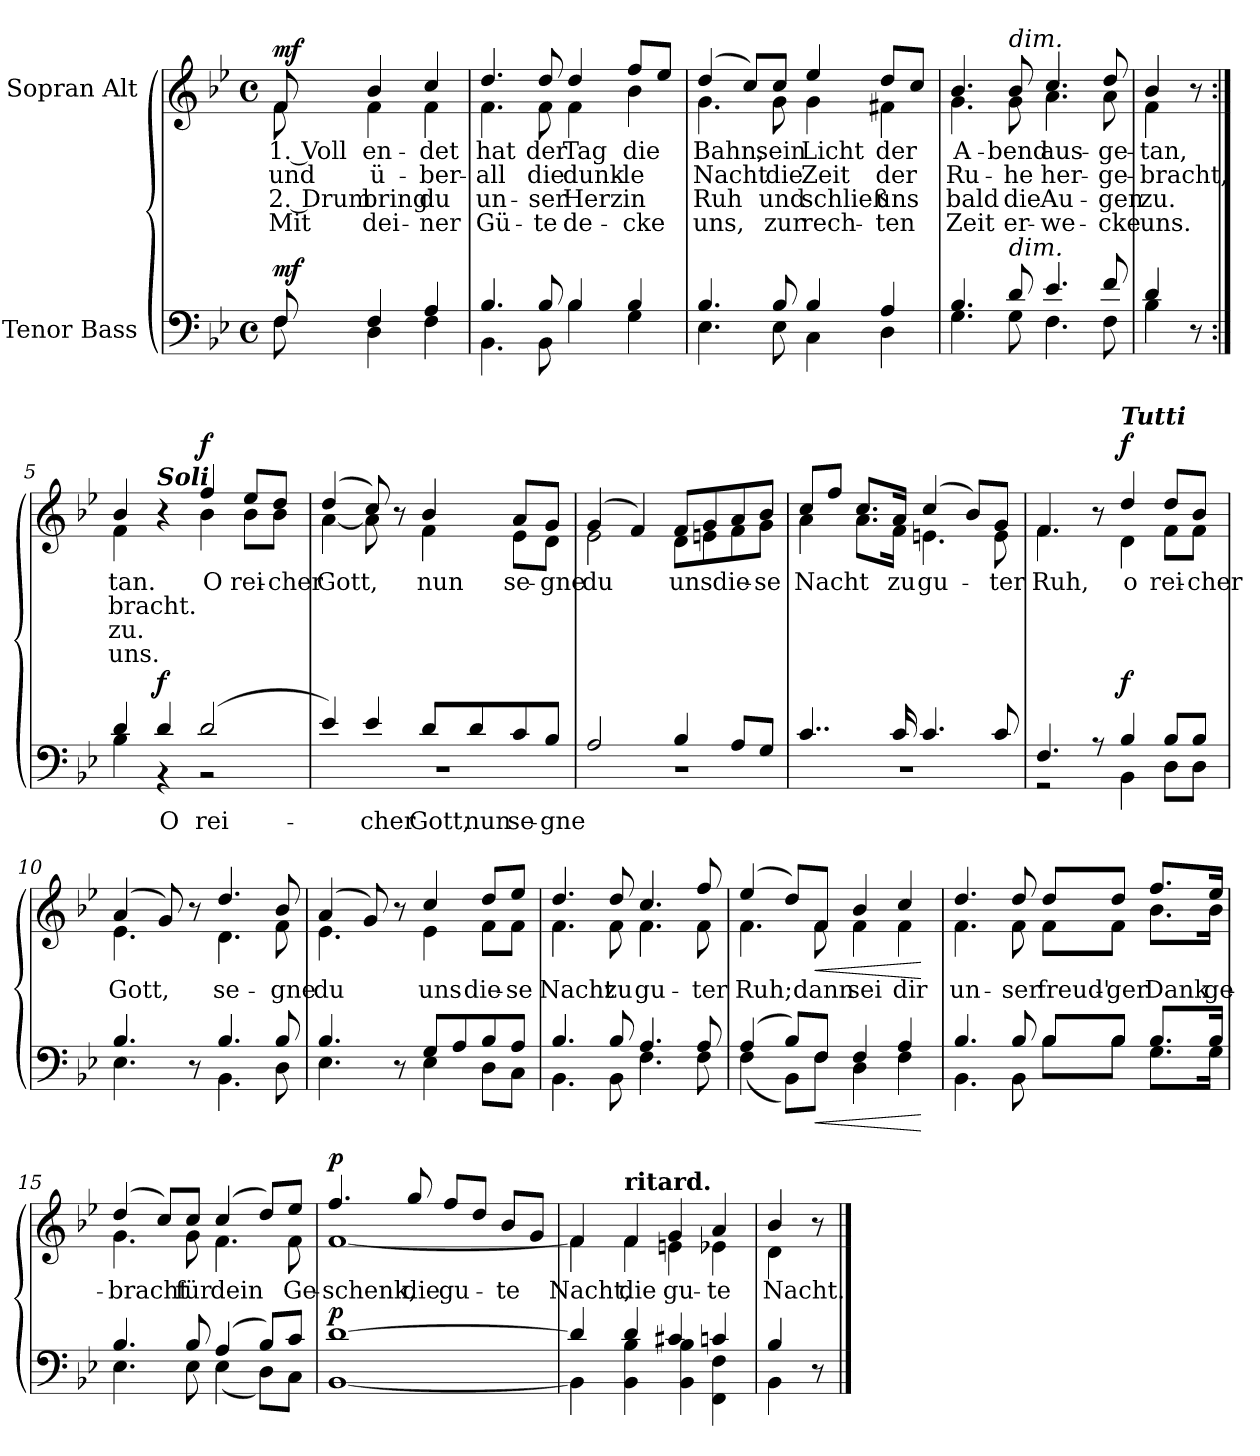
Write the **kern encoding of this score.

**kern	**text	**dynam	**kern	**text	**text	**text	**text	**dynam
*part2	*part2	*part2	*part1	*part1	*part1	*part1	*part1	*part1
*staff2	*staff2	*staff2	*staff1	*staff1	*staff1	*staff1	*staff1	*staff1
*I"Tenor Bass	*	*	*I"Sopran Alt	*	*	*	*	*
*clefF4	*	*	*clefG2	*	*	*	*	*
*k[b-e-]	*	*	*k[b-e-]	*	*	*	*	*
*M4/4	*	*	*M4/4	*	*	*	*	*
*met(c)	*	*	*met(c)	*	*	*	*	*
=1	=1	=1	=1	=1	=1	=1	=1	=1
*^	*	*	*	*	*	*	*	*
!	!	!	!	!LO:TX:a:B:t=Gemäßigt	!	!	!	!	!
!	!	!	!LO:DY:b	!	!LO:LY:b	!LO:LY:b	!LO:LY:b	!LO:LY:b	!LO:DY:b
*	*	*	*	*^	*	*	*	*	*
8F/	8F\	.	mf	8f/	8f\	1. Voll	und	2. Drum	Mit	mf
!	!	!	!	!	!	!LO:LY:b	!LO:LY:b	!LO:LY:b	!LO:LY:b	!
4F/	4D\	.	.	4b-/	4f\	-en-	ü-	bring	dei-	.
!	!	!	!	!	!	!LO:LY:b	!LO:LY:b	!LO:LY:b	!LO:LY:b	!
4A/	4F\	.	.	4cc/	4f\	-det	-ber-	du	-ner	.
=2	=2	=2	=2	=2	=2	=2	=2	=2	=2	=2
!	!	!	!	!	!	!LO:LY:b	!LO:LY:b	!LO:LY:b	!LO:LY:b	!
4.B-/	4.BB-\	.	.	4.dd/	4.f\	hat	-all	un-	Gü-	.
!	!	!	!	!	!	!LO:LY:b	!LO:LY:b	!LO:LY:b	!LO:LY:b	!
8B-/	8BB-\	.	.	8dd/	8f\	der	die	-ser	-te	.
!	!	!	!	!	!	!LO:LY:b	!LO:LY:b	!LO:LY:b	!LO:LY:b	!
4B-/	4B-\	.	.	4dd/	4f\	Tag	dunk-	Herz	de-	.
!	!	!	!	!	!	!LO:LY:b	!LO:LY:b	!LO:LY:b	!LO:LY:b	!
4B-/	4G\	.	.	8ff/L	4b-\	die	-le	in	-cke	.
.	.	.	.	8ee-/J	.	.	.	.	.	.
=3	=3	=3	=3	=3	=3	=3	=3	=3	=3	=3
!	!	!	!	!	!	!LO:LY:b	!LO:LY:b	!LO:LY:b	!LO:LY:b	!
4.B-/	4.E-\	.	.	(>4dd/	4.g\	Bahn,	Nacht	Ruh	uns,	.
.	.	.	.	8cc/L)	.	.	.	.	.	.
!	!	!	!	!	!	!LO:LY:b	!LO:LY:b	!LO:LY:b	!LO:LY:b	!
8B-/	8E-\	.	.	8cc/J	8g\	sein	die	und	zur	.
!	!	!	!	!	!	!LO:LY:b	!LO:LY:b	!LO:LY:b	!LO:LY:b	!
4B-/	4C\	.	.	4ee-/	4g\	Licht	Zeit	schließ	rech-	.
!	!	!	!	!	!	!LO:LY:b	!LO:LY:b	!LO:LY:b	!LO:LY:b	!
4A/	4D\	.	.	8dd/L	4f#X\	der	der	uns	-ten	.
.	.	.	.	8cc/J	.	.	.	.	.	.
!!LO:LB:g=z	!!
=4	=4	=4	=4	=4	=4	=4	=4	=4	=4	=4
!	!	!	!	!	!	!LO:LY:b	!LO:LY:b	!LO:LY:b	!LO:LY:b	!
4.B-/	4.G\	.	.	4.b-/	4.g\	A-	Ru-	bald	Zeit	.
!	!	!	!	!LO:TX:a:i:t=dim.	!	!	!	!	!	!
!LO:TX:a:i:t=dim.	!	!	!	!	!	!	!	!	!	!
!	!	!	!	!	!	!LO:LY:b	!LO:LY:b	!LO:LY:b	!LO:LY:b	!
8d/	8G\	.	.	8b-/	8g\	-bend	-he	die	er-	.
!	!	!	!	!	!	!LO:LY:b	!LO:LY:b	!LO:LY:b	!LO:LY:b	!
4.e-/	4.F\	.	.	4.cc/	4.a\	aus-	her-	Au-	-we-	.
!	!	!	!	!	!	!LO:LY:b	!LO:LY:b	!LO:LY:b	!LO:LY:b	!
8f/	8F\	.	.	8dd/	8a\	-ge-	-ge-	-gen	-cke	.
=4X1	=4X1	=4X1	=4X1	=4X1	=4X1	=4X1	=4X1	=4X1	=4X1	=4X1
!	!	!	!	!	!	!LO:LY:b	!LO:LY:b	!LO:LY:b	!LO:LY:b	!
4d/	4B-\	.	.	4b-/	4f\	-tan,	-bracht,	zu.	uns.	.
8r	8ryy	.	.	8r	8ryy	.	.	.	.	.
=5:|!	=5:|!	=5:|!	=5:|!	=5:|!	=5:|!	=5:|!	=5:|!	=5:|!	=5:|!	=5:|!
!	!	!	!	!	!	!LO:LY:b	!LO:LY:b	!LO:LY:b	!LO:LY:b	!
4d/	4B-\	.	.	4b-/	4f\	-tan.	-bracht.	zu.	uns.	.
!	!	!	!	!LO:TX:a:Bi:t=Soli	!	!	!	!	!	!
!	!	!LO:LY:b	!LO:DY:b	!	!	!	!	!	!	!
4d/	4r	O	f	4r	4ryy	.	.	.	.	.
!	!	!LO:LY:b	!	!	!	!LO:LY:b	!	!	!	!LO:DY:b
(>2d/	2r	rei-	.	4ff/	4b-\	O	.	.	.	f
!	!	!	!	!	!	!LO:LY:b	!	!	!	!
.	.	.	.	8ee-/L	8b-\L	rei-	.	.	.	.
!	!	!	!	!	!	!LO:LY:b	!	!	!	!
.	.	.	.	8dd/J	8b-\J	-cher	.	.	.	.
=6	=6	=6	=6	=6	=6	=6	=6	=6	=6	=6
!	!	!	!	!	!	!LO:LY:b	!	!	!	!
4e-/)	1r	.	.	(>4dd/	[4a\	Gott,	.	.	.	.
!	!	!LO:LY:b	!	!	!	!	!	!	!	!
4e-/	.	-cher	.	8cc/)	8a\]	.	.	.	.	.
.	.	.	.	8r	8ryy	.	.	.	.	.
!	!	!LO:LY:b	!	!	!	!LO:LY:b	!	!	!	!
8d/L	.	Gott,	.	4b-/	4f\	nun	.	.	.	.
!	!	!LO:LY:b	!	!	!	!	!	!	!	!
8d/	.	nun	.	.	.	.	.	.	.	.
!	!	!LO:LY:b	!	!	!	!LO:LY:b	!	!	!	!
8c/	.	se-	.	8a/L	8e-\L	se-	.	.	.	.
!	!	!LO:LY:b	!	!	!	!LO:LY:b	!	!	!	!
8B-/J	.	-gne	.	8g/J	8d\J	-gne	.	.	.	.
!!LO:LB:g=z	!!
=7	=7	=7	=7	=7	=7	=7	=7	=7	=7	=7
!	!	!	!	!	!	!LO:LY:b	!	!	!	!
2A/	1r	.	.	(>4g/	2e-\	du	.	.	.	.
.	.	.	.	4f/)	.	.	.	.	.	.
!	!	!	!	!	!	!LO:LY:b	!	!	!	!
4B-/	.	.	.	8f/L	8d\L	uns	.	.	.	.
.	.	.	.	8g/	8en\	.	.	.	.	.
!	!	!	!	!	!	!LO:LY:b	!	!	!	!
8A/L	.	.	.	8a/	8f\	die-	.	.	.	.
!	!	!	!	!	!	!LO:LY:b	!	!	!	!
8G/J	.	.	.	8b-/J	8g\J	-se	.	.	.	.
=8	=8	=8	=8	=8	=8	=8	=8	=8	=8	=8
!	!	!	!	!	!	!LO:LY:b	!	!	!	!
4..c/	1r	.	.	8cc/L	4a\	Nacht	.	.	.	.
.	.	.	.	8ff/J	.	.	.	.	.	.
.	.	.	.	8.cc/L	8.a\L	.	.	.	.	.
!	!	!	!	!	!	!LO:LY:b	!	!	!	!
16c/	.	.	.	16a/Jk	16f\Jk	zu	.	.	.	.
!	!	!	!	!	!	!LO:LY:b	!	!	!	!
4.c/	.	.	.	(>4cc/	4.en\	gu-	.	.	.	.
.	.	.	.	8b-/L)	.	.	.	.	.	.
!	!	!	!	!	!	!LO:LY:b	!	!	!	!
8c/	.	.	.	8g/J	8e\	-ter	.	.	.	.
=9	=9	=9	=9	=9	=9	=9	=9	=9	=9	=9
!	!	!	!	!	!	!LO:LY:b	!	!	!	!
4.F/	2r	.	.	4.f/	4.f\	Ruh,	.	.	.	.
8r	.	.	.	8r	8ryy	.	.	.	.	.
!	!	!	!	!LO:TX:a:Bi:t=Tutti	!	!	!	!	!	!
!	!	!	!LO:DY:b	!	!	!LO:LY:b	!	!	!	!LO:DY:b
4B-/	4BB-\	.	f	4dd/	4d\	o	.	.	.	f
!	!	!	!	!	!	!LO:LY:b	!	!	!	!
8B-/L	8D\L	.	.	8dd/L	8f\L	rei-	.	.	.	.
!	!	!	!	!	!	!LO:LY:b	!	!	!	!
8B-/J	8D\J	.	.	8b-/J	8f\J	-cher	.	.	.	.
=10	=10	=10	=10	=10	=10	=10	=10	=10	=10	=10
!	!	!	!	!	!	!LO:LY:b	!	!	!	!
4.B-/	4.E-\	.	.	(>4a/	4.e-\	Gott,	.	.	.	.
.	.	.	.	8g/)	.	.	.	.	.	.
8r	8ryy	.	.	8r	8ryy	.	.	.	.	.
!	!	!	!	!	!	!LO:LY:b	!	!	!	!
4.B-/	4.BB-\	.	.	4.dd/	4.d\	se-	.	.	.	.
!	!	!	!	!	!	!LO:LY:b	!	!	!	!
8B-/	8D\	.	.	8b-/	8f\	-gne	.	.	.	.
!!LO:LB:g=z	!!
=11	=11	=11	=11	=11	=11	=11	=11	=11	=11	=11
!	!	!	!	!	!	!LO:LY:b	!	!	!	!
4.B-/	4.E-\	.	.	(>4a/	4.e-\	du	.	.	.	.
.	.	.	.	8g/)	.	.	.	.	.	.
8r	8ryy	.	.	8r	8ryy	.	.	.	.	.
!	!	!	!	!	!	!LO:LY:b	!	!	!	!
8G/L	4E-\	.	.	4cc/	4e-\	uns	.	.	.	.
8A/	.	.	.	.	.	.	.	.	.	.
!	!	!	!	!	!	!LO:LY:b	!	!	!	!
8B-/	8D\L	.	.	8dd/L	8f\L	die-	.	.	.	.
!	!	!	!	!	!	!LO:LY:b	!	!	!	!
8A/J	8C\J	.	.	8ee-/J	8f\J	-se	.	.	.	.
=12	=12	=12	=12	=12	=12	=12	=12	=12	=12	=12
!	!	!	!	!	!	!LO:LY:b	!	!	!	!
4.B-/	4.BB-\	.	.	4.dd/	4.f\	Nacht	.	.	.	.
!	!	!	!	!	!	!LO:LY:b	!	!	!	!
8B-/	8BB-\	.	.	8dd/	8f\	zu	.	.	.	.
!	!	!	!	!	!	!LO:LY:b	!	!	!	!
4.A/	4.F\	.	.	4.cc/	4.f\	gu-	.	.	.	.
!	!	!	!	!	!	!LO:LY:b	!	!	!	!
8A/	8F\	.	.	8ff/	8f\	-ter	.	.	.	.
=13	=13	=13	=13	=13	=13	=13	=13	=13	=13	=13
!	!	!	!	!	!	!LO:LY:b	!	!	!	!
(>4A/	(<4F\	.	.	(>4ee-/	4.f\	Ruh;	.	.	.	.
8B-/L)	8BB-\L)	.	.	8dd/L)	.	.	.	.	.	.
!	!	!	!LO:HP:b	!	!	!LO:LY:b	!	!	!	!LO:HP:b
8F/J	8F\J	.	<	8f/J	8f\	dann	.	.	.	<
!	!	!	!	!	!	!LO:LY:b	!	!	!	!
4F/	4D\	.	.	4b-/	4f\	sei	.	.	.	.
!	!	!	!	!	!	!LO:LY:b	!	!	!	!
4A/	4F\	.	.	4cc/	4f\	dir	.	.	.	.
*v	*v	*	*	*	*	*	*	*	*	*
*	*	*	*v	*v	*	*	*	*	*
.	.	[	.	.	.	.	.	[
=14	=14	=14	=14	=14	=14	=14	=14	=14
*^	*	*	*	*	*	*	*	*
!	!	!	!	!	!LO:LY:b	!	!	!	!
*	*	*	*	*^	*	*	*	*	*
4.B-/	4.BB-\	.	.	4.dd/	4.f\	un-	.	.	.	.
!	!	!	!	!	!	!LO:LY:b	!	!	!	!
8B-/	8BB-\	.	.	8dd/	8f\	-ser	.	.	.	.
!	!	!	!	!	!	!LO:LY:b	!	!	!	!
8B-/L	8B-\L	.	.	8dd/L	8f\L	freud'-	.	.	.	.
!	!	!	!	!	!	!LO:LY:b	!	!	!	!
8B-/J	8B-\J	.	.	8dd/J	8f\J	-ger	.	.	.	.
!	!	!	!	!	!	!LO:LY:b	!	!	!	!
8.B-/L	8.G\L	.	.	8.ff/L	8.b-\L	Dank	.	.	.	.
!	!	!	!	!	!	!LO:LY:b	!	!	!	!
16B-/Jk	16G\Jk	.	.	16ee-/Jk	16b-\Jk	ge-	.	.	.	.
!!LO:PB:g=z	!!
=15	=15	=15	=15	=15	=15	=15	=15	=15	=15	=15
!	!	!	!	!	!	!LO:LY:b	!	!	!	!
4.B-/	4.E-\	.	.	(>4dd/	4.g\	-bracht	.	.	.	.
.	.	.	.	8cc/L)	.	.	.	.	.	.
!	!	!	!	!	!	!LO:LY:b	!	!	!	!
8B-/	8E-\	.	.	8cc/J	8g\	für	.	.	.	.
!	!	!	!	!	!	!LO:LY:b	!	!	!	!
(>4A/	(<4E-\	.	.	(>4cc/	4.f\	dein	.	.	.	.
8B-/L)	8D\L)	.	.	8dd/L)	.	.	.	.	.	.
!	!	!	!	!	!	!LO:LY:b	!	!	!	!
!	!	!	!	!	!	!LO:LY:b	!	!	!	!
8c/J	8C\J	.	.	8ee-/J	8f\	Ge-	.	.	.	.
=16	=16	=16	=16	=16	=16	=16	=16	=16	=16	=16
!	!	!	!	!	!	!LO:LY:b	!	!	!	!
!	!	!	!LO:DY:b	!	!	!LO:LY:b	!	!	!	!LO:DY:b
[1d	[1BB-	.	p	4.ff/	[1f	-schenk,	.	.	.	p
!	!	!	!	!	!	!LO:LY:b	!	!	!	!
.	.	.	.	8gg/	.	die	.	.	.	.
!	!	!	!	!	!	!LO:LY:b	!	!	!	!
.	.	.	.	8ff/L	.	gu-	.	.	.	.
.	.	.	.	8dd/J	.	.	.	.	.	.
!	!	!	!	!	!	!LO:LY:b	!	!	!	!
.	.	.	.	8b-/L	.	-te	.	.	.	.
.	.	.	.	8g/J	.	.	.	.	.	.
=17	=17	=17	=17	=17	=17	=17	=17	=17	=17	=17
!	!	!	!	!	!	!LO:LY:b	!	!	!	!
4d/]	4BB-\]	.	.	4f/	4f\]	Nacht,	.	.	.	.
!	!	!	!	!LO:TX:a:B:t=ritard.	!	!	!	!	!	!
!	!	!	!	!	!	!LO:LY:b	!	!	!	!
4d/	4BB-\ 4B-\	.	.	4f/	4f\	die	.	.	.	.
!	!	!	!	!	!	!LO:LY:b	!	!	!	!
4c#X/	4BB-\ 4B-\	.	.	4g/	4en\	gu-	.	.	.	.
!	!	!	!	!	!	!LO:LY:b	!	!	!	!
4cn/	4FF\ 4F\	.	.	4a/	4e-X\	-te	.	.	.	.
=18	=18	=18	=18	=18	=18	=18	=18	=18	=18	=18
!	!	!	!	!	!	!LO:LY:b	!	!	!	!
4B-/	4BB-\	.	.	4b-/	4d\	Nacht.	.	.	.	.
8r	8ryy	.	.	8r	8ryy	.	.	.	.	.
*v	*v	*	*	*	*	*	*	*	*	*
*	*	*	*v	*v	*	*	*	*	*
==	==	==	==	==	==	==	==	==
*-	*-	*-	*-	*-	*-	*-	*-	*-
